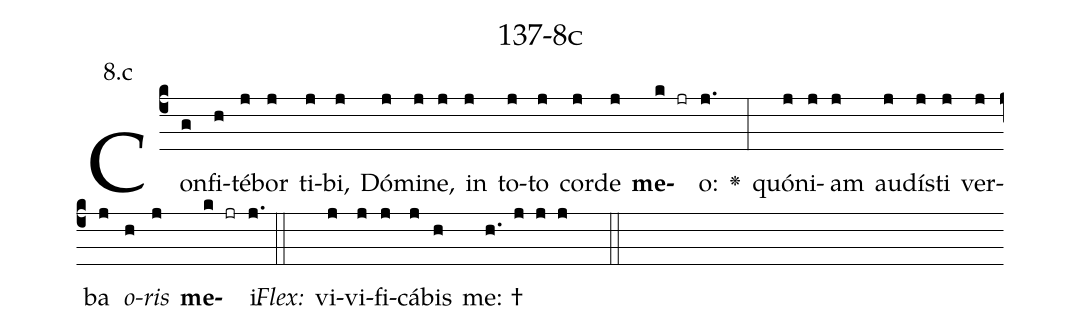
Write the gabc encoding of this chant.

name: 137-8c;
annotation: 8.c;
%%
(c4)Con(g)fi(h)té(j)bor(j) ti(j)bi,(j) Dó(j)mi(j)ne,(j) in(j) to(j)to(j) cor(j)de(j) <b>me</b>(k jr)o:(j.) <v>\greheightstar</v>(:) quón(j)i(j)am(j) au(j)dís(j)ti(j) ver(j)ba(j) <i>o</i>(h)<i>ris</i>(j) <b>me</b>(k jr)i.(j.) (::)
<i>Flex:</i>()  vi(j)vi(j)fi(j)cá(j)bis(h) me: †(h. j j j  ::)

%E(j) u(j) o(h) u(j) a(k) e.(j.) (::)
